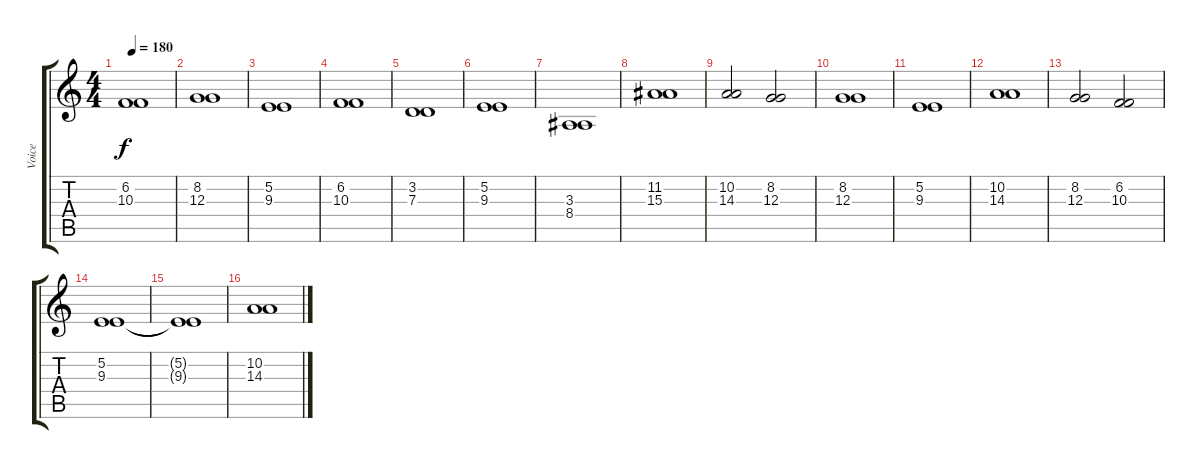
\track ("Voice" "Voice") {instrument choiraahs}
\staff {score tabs}
\tuning (E4 B3 G3 D3 A2 E2) {hide}
\ts (4 4)
\tempo 180
\clef g2
\ks c
(6.2 10.3).1{dy f} |
(8.2 12.3).1 |
(5.2 9.3).1 |
(6.2 10.3).1 |
(3.2 7.3).1 |
(5.2 9.3).1 |
(3.3 8.4).1 |
(11.2 15.3).1 |
(10.2 14.3).2 (8.2 12.3).2 |
(8.2 12.3).1 |
(5.2 9.3).1 |
(10.2 14.3).1 |
(8.2 12.3).2 (6.2 10.3).2 |
(5.2 9.3).1 |
(5.2{t} 9.3{t}).1 |
(10.2 14.3).1
